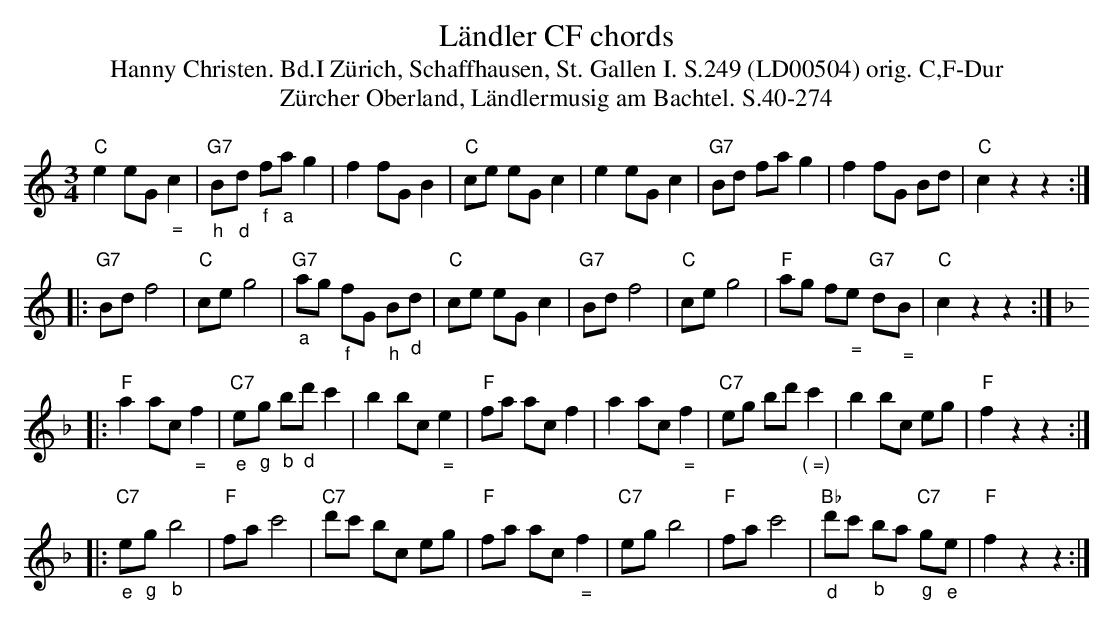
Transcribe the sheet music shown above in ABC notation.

X:1
T: L\"andler CF chords
T:Hanny Christen. Bd.I Zürich, Schaffhausen, St. Gallen I. S.249 (LD00504) orig. C,F-Dur
T: Z\"urcher Oberland, L\"andlermusig am Bachtel. S.40-274
M:3/4
L:1/8
K:C %%MIDI gchordon
"C"e2eG"_ ="c2 | "G7""_h"B"_d"d "_f"f"_a"ag2 | f2fGB2 | "C"ce eGc2 | e2eGc2 | "G7"Bd fag2 | f2fG Bd | "C"c2z2z2 ::
"G7"Bdf4 | "C"ceg4 | "G7""_a"ag "_f"fG "_h"B"_d"d | "C"ce eG c2 | "G7"Bdf4 | "C"ceg4 | "F"ag f"_ ="e "G7"d"_ ="B | "C"c2z2z2 :: [K:F]
"F"a2ac"_ ="f2 | "C7""_e"e"_g"g "_b"b"_d"d'c'2 | b2bc"_ ="e2 | "F"fa acf2 | a2ac"_ ="f2 | "C7"eg bd'"_( =)"c'2 | b2bc eg | "F"f2z2z2 ::
"C7""_e"e"_g"g"_b"b4 | "F"fac'4 | "C7"d'c' bc eg | "F"fa ac"_ ="f2 | "C7"egb4 | "F"fac'4 | "Bb""_d"d'c' "_b"ba "C7""_g"g"_e"e | "F"f2z2z2 :|
